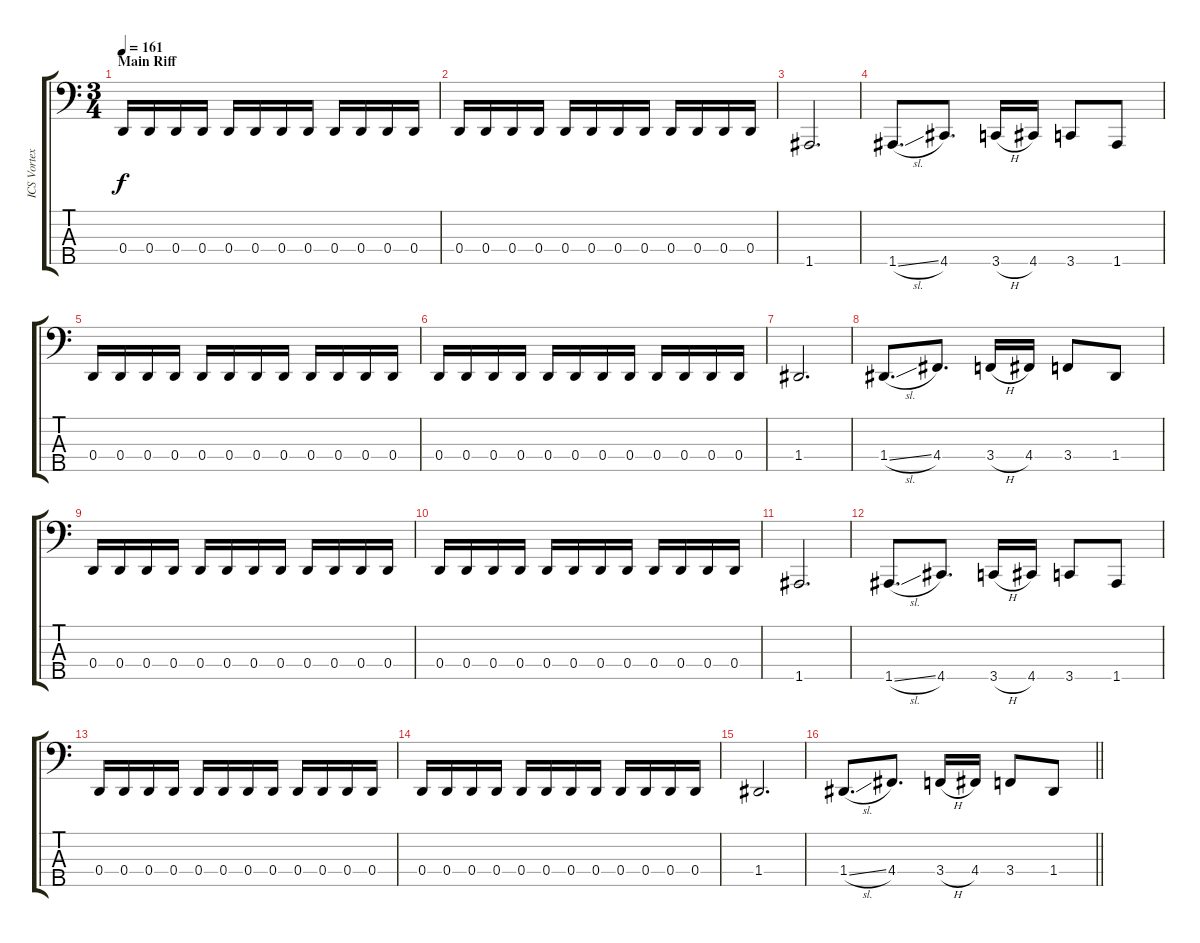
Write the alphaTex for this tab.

\track ("ICS Vortex" "ICS Vortex") {instrument electricbassfinger}
\staff {score tabs}
\tuning (F2 C2 G1 D1 A0) {hide}
\ts (3 4)
\section ("" "Main Riff")
\tempo 161
\clef f4
\ks c
0.4.16{dy f} 0.4.16 0.4.16 0.4.16 0.4.16 0.4.16 0.4.16 0.4.16 0.4.16 0.4.16 0.4.16 0.4.16 |
0.4.16 0.4.16 0.4.16 0.4.16 0.4.16 0.4.16 0.4.16 0.4.16 0.4.16 0.4.16 0.4.16 0.4.16 |
1.5.2{d} |
1.5{sl}.8{d} 4.5.8{d} 3.5{h}.16 4.5.16 3.5.8 1.5.8 |
0.4.16 0.4.16 0.4.16 0.4.16 0.4.16 0.4.16 0.4.16 0.4.16 0.4.16 0.4.16 0.4.16 0.4.16 |
0.4.16 0.4.16 0.4.16 0.4.16 0.4.16 0.4.16 0.4.16 0.4.16 0.4.16 0.4.16 0.4.16 0.4.16 |
1.4.2{d} |
1.4{sl}.8{d} 4.4.8{d} 3.4{h}.16 4.4.16 3.4.8 1.4.8 |
0.4.16 0.4.16 0.4.16 0.4.16 0.4.16 0.4.16 0.4.16 0.4.16 0.4.16 0.4.16 0.4.16 0.4.16 |
0.4.16 0.4.16 0.4.16 0.4.16 0.4.16 0.4.16 0.4.16 0.4.16 0.4.16 0.4.16 0.4.16 0.4.16 |
1.5.2{d} |
1.5{sl}.8{d} 4.5.8{d} 3.5{h}.16 4.5.16 3.5.8 1.5.8 |
0.4.16 0.4.16 0.4.16 0.4.16 0.4.16 0.4.16 0.4.16 0.4.16 0.4.16 0.4.16 0.4.16 0.4.16 |
0.4.16 0.4.16 0.4.16 0.4.16 0.4.16 0.4.16 0.4.16 0.4.16 0.4.16 0.4.16 0.4.16 0.4.16 |
1.4.2{d} |
\barLineRight lightlight
1.4{sl}.8{d} 4.4.8{d} 3.4{h}.16 4.4.16 3.4.8 1.4.8
